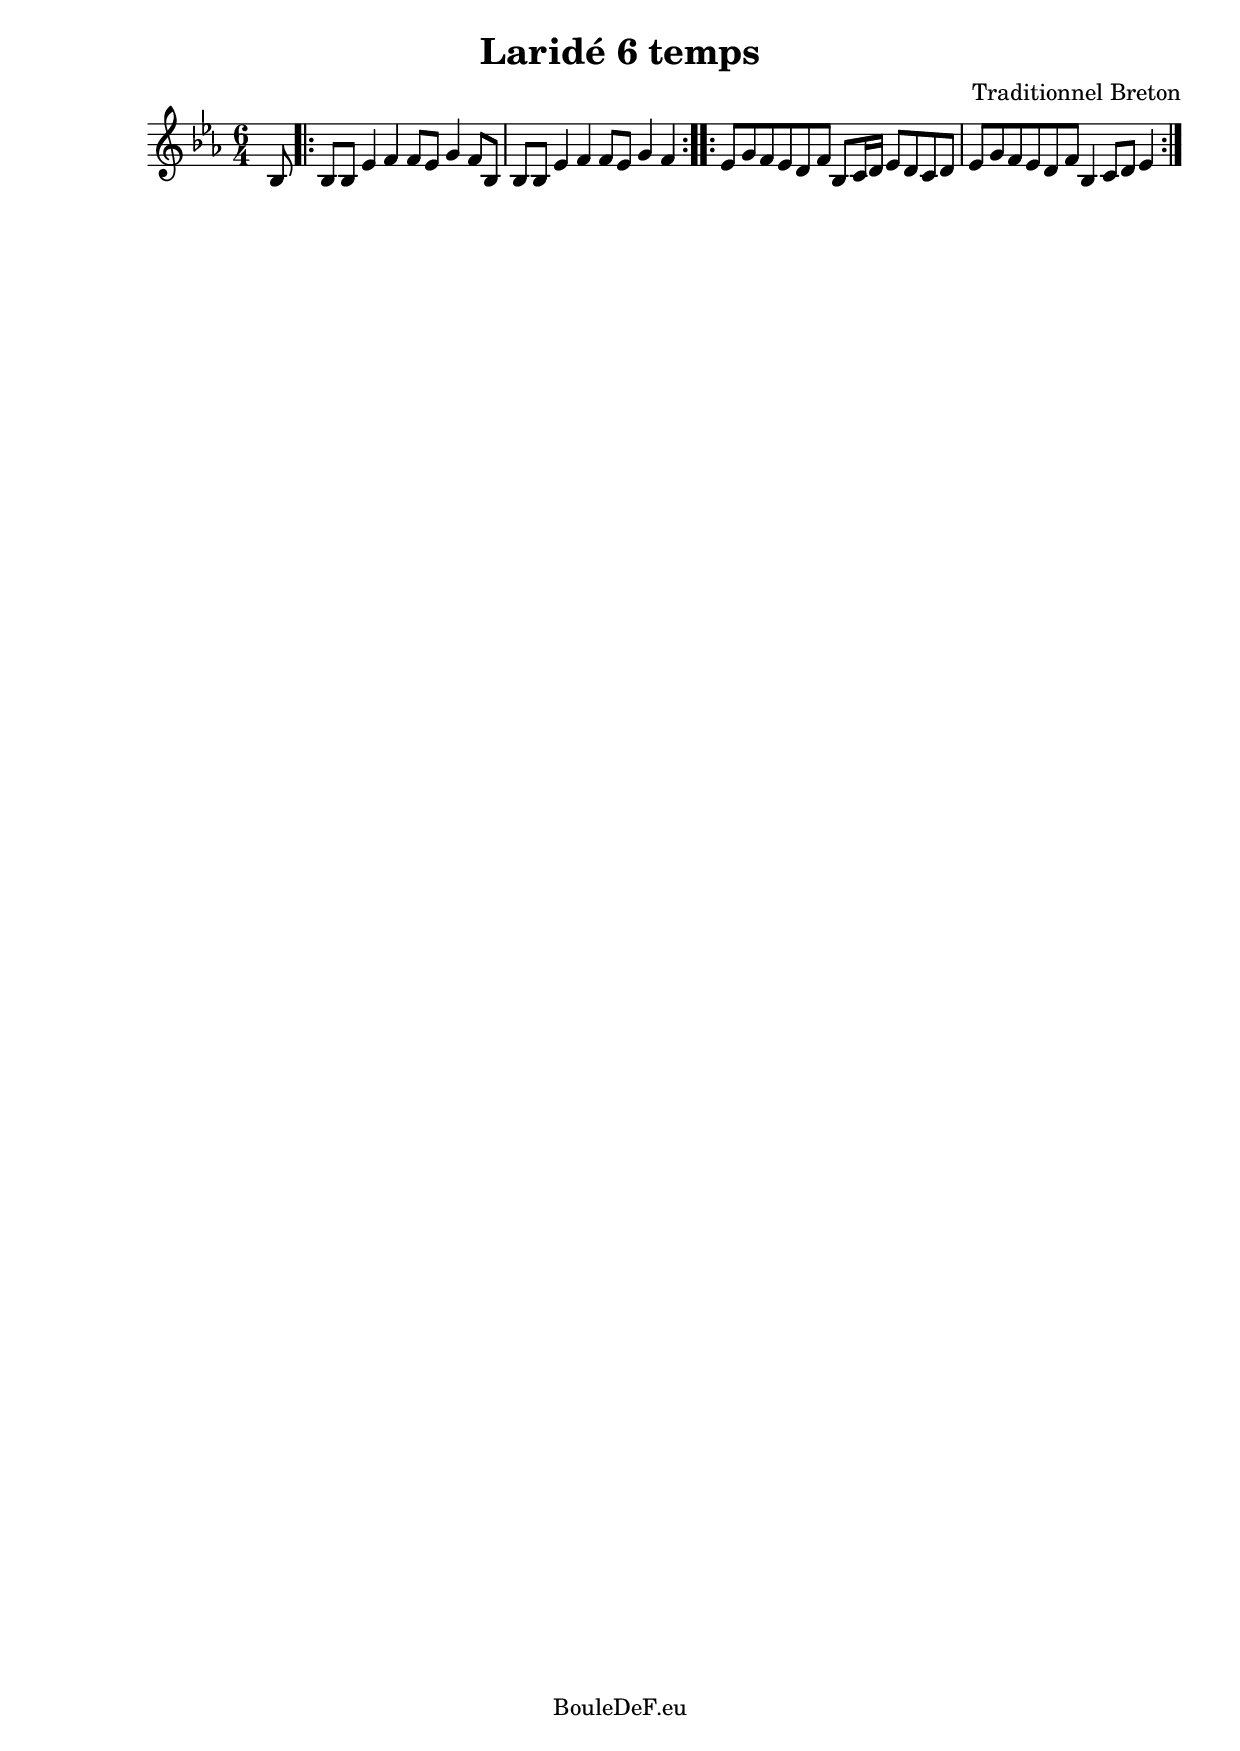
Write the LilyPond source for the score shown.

\version "2.16.2"
\include "italiano.ly"

\header {
	title = "Laridé 6 temps"
	composer = "Traditionnel Breton"
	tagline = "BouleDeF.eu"
}

\score {
	\new Staff \relative sib {
		\clef "treble"
		\key mib \major
		\time 6/4

		\partial 8 sib8
		\repeat volta 2 { 
			| sib sib mib4 fa fa8 mib sol4 fa8 sib,
			| sib sib mib4 fa fa8 mib sol4 fa
		}
		\repeat volta 2 {
			| mib8 sol fa mib re fa sib, do16 re mib8 re do re
			| mib sol fa mib re fa sib,4 do8 re mib4
		}
	}
	\layout {}
}
